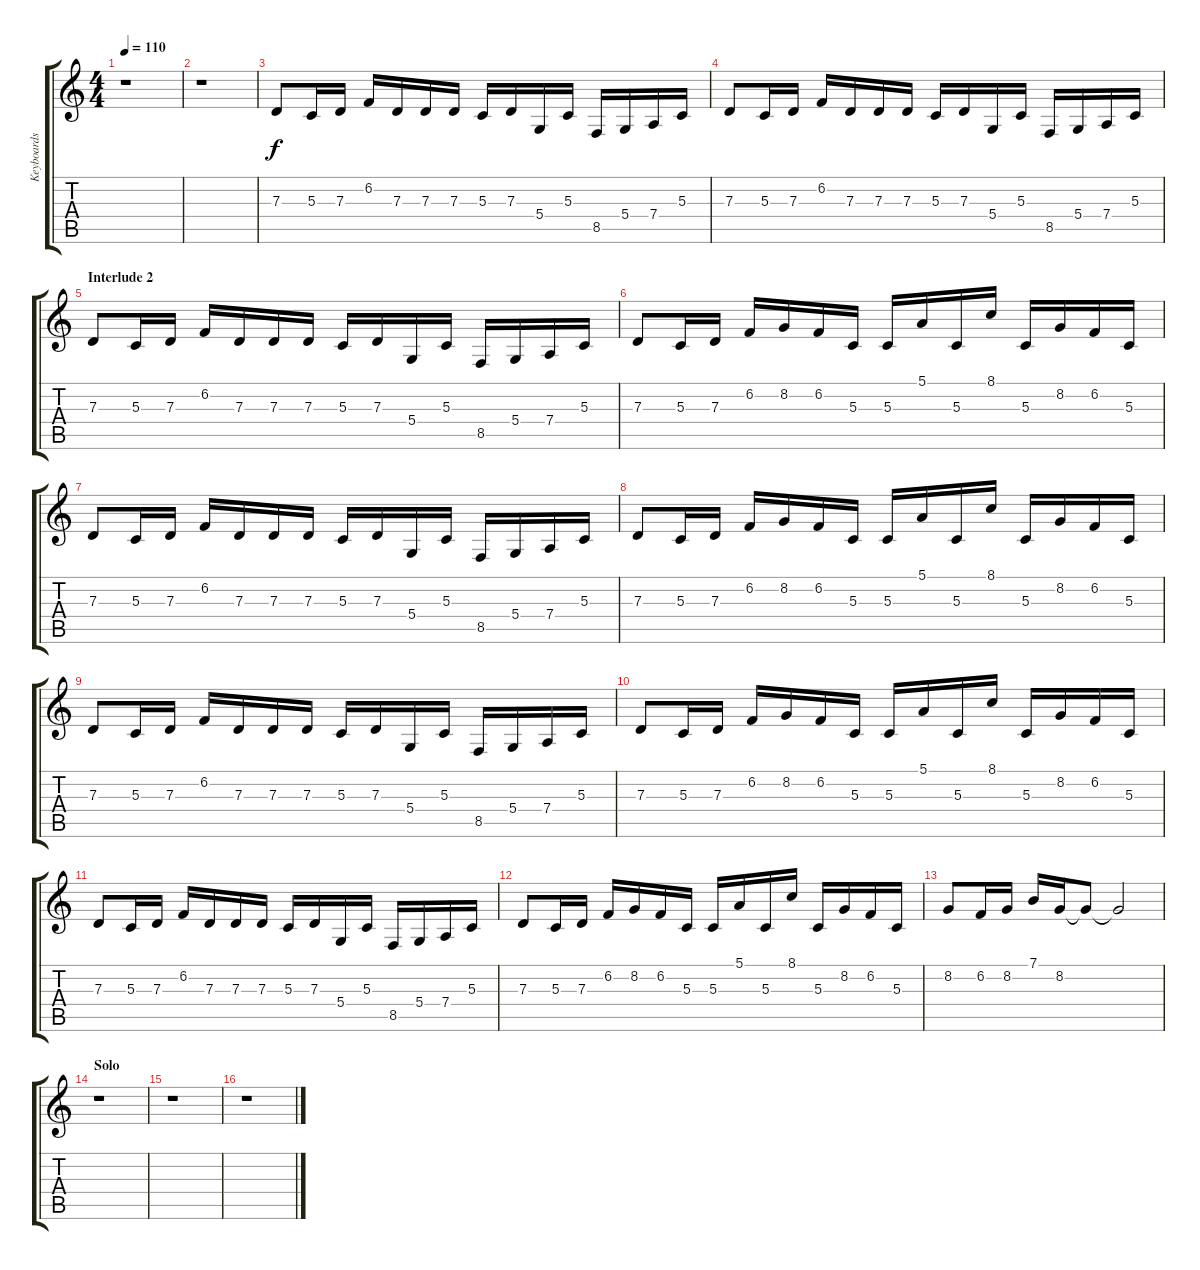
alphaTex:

\track ("Keyboards" "Keyboards") {instrument lead8bassandlead}
\staff {score tabs}
\tuning (E4 B3 G3 D3 A2 D2) {hide}
\ts (4 4)
\tempo 110
\clef g2
\ks c
r.1{dy mp} |
r.1 |
7.3.8{dy f} 5.3.16 7.3.16 6.2.16 7.3.16 7.3.16 7.3.16 5.3.16 7.3.16 5.4.16 5.3.16 8.5.16 5.4.16 7.4.16 5.3.16 |
7.3.8 5.3.16 7.3.16 6.2.16 7.3.16 7.3.16 7.3.16 5.3.16 7.3.16 5.4.16 5.3.16 8.5.16 5.4.16 7.4.16 5.3.16 |
\section ("" "Interlude 2")
7.3.8 5.3.16 7.3.16 6.2.16 7.3.16 7.3.16 7.3.16 5.3.16 7.3.16 5.4.16 5.3.16 8.5.16 5.4.16 7.4.16 5.3.16 |
7.3.8 5.3.16 7.3.16 6.2.16 8.2.16 6.2.16 5.3.16 5.3.16 5.1.16 5.3.16 8.1.16 5.3.16 8.2.16 6.2.16 5.3.16 |
7.3.8 5.3.16 7.3.16 6.2.16 7.3.16 7.3.16 7.3.16 5.3.16 7.3.16 5.4.16 5.3.16 8.5.16 5.4.16 7.4.16 5.3.16 |
7.3.8 5.3.16 7.3.16 6.2.16 8.2.16 6.2.16 5.3.16 5.3.16 5.1.16 5.3.16 8.1.16 5.3.16 8.2.16 6.2.16 5.3.16 |
7.3.8 5.3.16 7.3.16 6.2.16 7.3.16 7.3.16 7.3.16 5.3.16 7.3.16 5.4.16 5.3.16 8.5.16 5.4.16 7.4.16 5.3.16 |
7.3.8 5.3.16 7.3.16 6.2.16 8.2.16 6.2.16 5.3.16 5.3.16 5.1.16 5.3.16 8.1.16 5.3.16 8.2.16 6.2.16 5.3.16 |
7.3.8 5.3.16 7.3.16 6.2.16 7.3.16 7.3.16 7.3.16 5.3.16 7.3.16 5.4.16 5.3.16 8.5.16 5.4.16 7.4.16 5.3.16 |
7.3.8 5.3.16 7.3.16 6.2.16 8.2.16 6.2.16 5.3.16 5.3.16 5.1.16 5.3.16 8.1.16 5.3.16 8.2.16 6.2.16 5.3.16 |
8.2.8 6.2.16 8.2.16 7.1.16 8.2.16 8.2{t}.8 8.2{t}.2 |
\section ("" "Solo")
r.1 |
r.1 |
r.1
